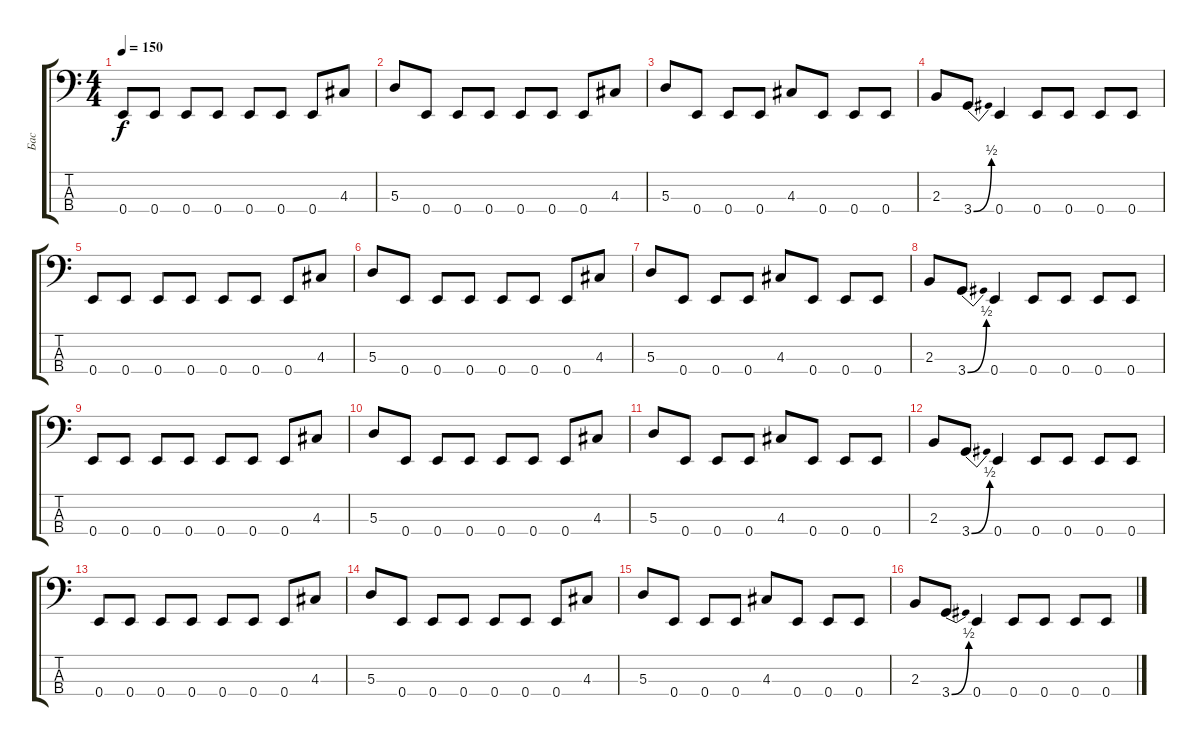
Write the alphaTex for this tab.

\track ("Бас" "Бас") {instrument electricbassfinger}
\staff {score tabs}
\tuning (G2 D2 A1 E1) {hide}
\ts (4 4)
\tempo 150
\clef f4
\ks c
0.4.8{dy f} 0.4.8 0.4.8 0.4.8 0.4.8 0.4.8 0.4.8 4.3.8 |
5.3.8 0.4.8 0.4.8 0.4.8 0.4.8 0.4.8 0.4.8 4.3.8 |
5.3.8 0.4.8 0.4.8 0.4.8 4.3.8 0.4.8 0.4.8 0.4.8 |
2.3.8 3.4{be (bend 0 0 60 2)}.8 0.4.4 0.4.8 0.4.8 0.4.8 0.4.8 |
0.4.8 0.4.8 0.4.8 0.4.8 0.4.8 0.4.8 0.4.8 4.3.8 |
5.3.8 0.4.8 0.4.8 0.4.8 0.4.8 0.4.8 0.4.8 4.3.8 |
5.3.8 0.4.8 0.4.8 0.4.8 4.3.8 0.4.8 0.4.8 0.4.8 |
2.3.8 3.4{be (bend 0 0 60 2)}.8 0.4.4 0.4.8 0.4.8 0.4.8 0.4.8 |
0.4.8 0.4.8 0.4.8 0.4.8 0.4.8 0.4.8 0.4.8 4.3.8 |
5.3.8 0.4.8 0.4.8 0.4.8 0.4.8 0.4.8 0.4.8 4.3.8 |
5.3.8 0.4.8 0.4.8 0.4.8 4.3.8 0.4.8 0.4.8 0.4.8 |
2.3.8 3.4{be (bend 0 0 60 2)}.8 0.4.4 0.4.8 0.4.8 0.4.8 0.4.8 |
0.4.8 0.4.8 0.4.8 0.4.8 0.4.8 0.4.8 0.4.8 4.3.8 |
5.3.8 0.4.8 0.4.8 0.4.8 0.4.8 0.4.8 0.4.8 4.3.8 |
5.3.8 0.4.8 0.4.8 0.4.8 4.3.8 0.4.8 0.4.8 0.4.8 |
2.3.8 3.4{be (bend 0 0 60 2)}.8 0.4.4 0.4.8 0.4.8 0.4.8 0.4.8
